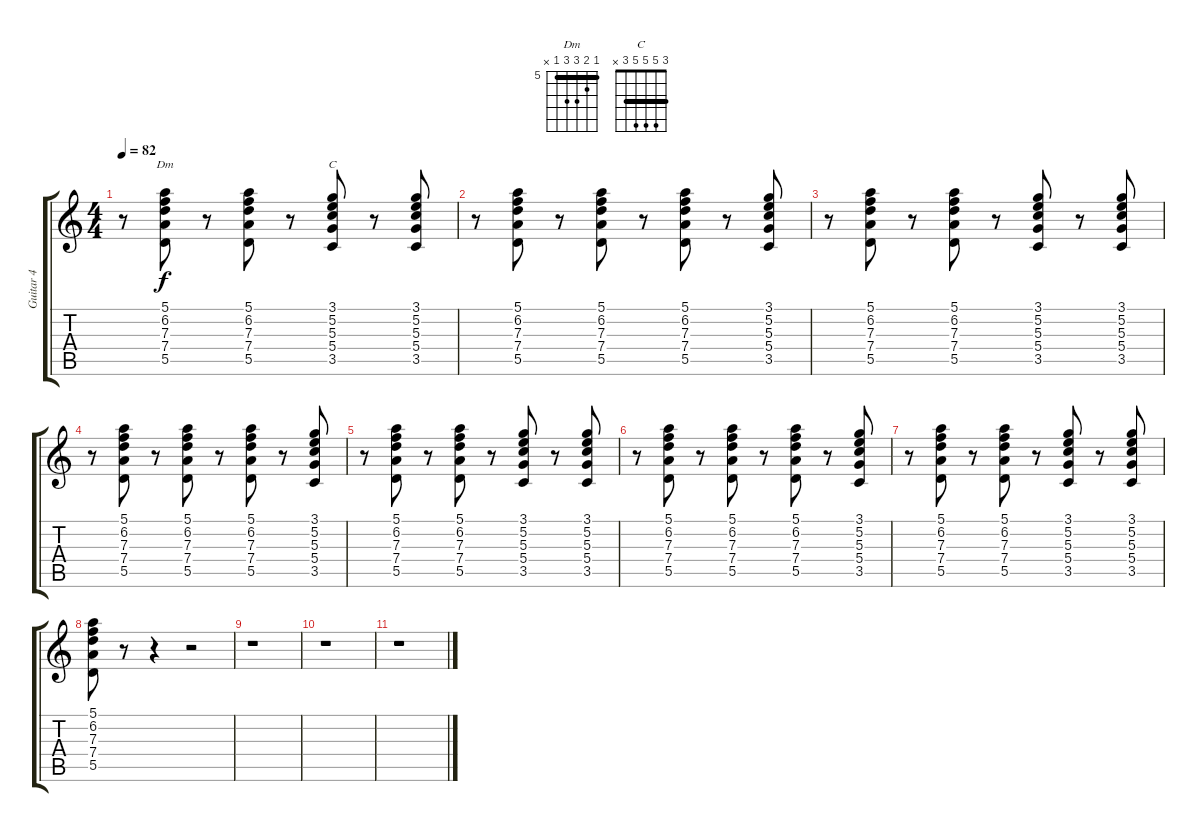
\track ("Guitar 4" "Guitar 4") {instrument electricguitarmuted}
\staff {score tabs}
\tuning (E4 B3 G3 D3 A2 E2) {hide}
\chord ("Dm" 5 6 7 7 5 x) {firstfret 5 barre 5}
\chord ("C" 3 5 5 5 3 x) {barre 3}
\ts (4 4)
\tempo 82
\clef g2
\ks c
r.8{dy f} (5.1 6.2 7.3 7.4 5.5).8{ch "Dm"} r.8 (5.1 6.2 7.3 7.4 5.5).8 r.8 (3.1 5.2 5.3 5.4 3.5).8{ch "C"} r.8 (3.1 5.2 5.3 5.4 3.5).8 |
r.8 (5.1 6.2 7.3 7.4 5.5).8 r.8 (5.1 6.2 7.3 7.4 5.5).8 r.8 (5.1 6.2 7.3 7.4 5.5).8 r.8 (3.1 5.2 5.3 5.4 3.5).8 |
r.8 (5.1 6.2 7.3 7.4 5.5).8 r.8 (5.1 6.2 7.3 7.4 5.5).8 r.8 (3.1 5.2 5.3 5.4 3.5).8 r.8 (3.1 5.2 5.3 5.4 3.5).8 |
r.8 (5.1 6.2 7.3 7.4 5.5).8 r.8 (5.1 6.2 7.3 7.4 5.5).8 r.8 (5.1 6.2 7.3 7.4 5.5).8 r.8 (3.1 5.2 5.3 5.4 3.5).8 |
r.8 (5.1 6.2 7.3 7.4 5.5).8 r.8 (5.1 6.2 7.3 7.4 5.5).8 r.8 (3.1 5.2 5.3 5.4 3.5).8 r.8 (3.1 5.2 5.3 5.4 3.5).8 |
r.8 (5.1 6.2 7.3 7.4 5.5).8 r.8 (5.1 6.2 7.3 7.4 5.5).8 r.8 (5.1 6.2 7.3 7.4 5.5).8 r.8 (3.1 5.2 5.3 5.4 3.5).8 |
r.8 (5.1 6.2 7.3 7.4 5.5).8 r.8 (5.1 6.2 7.3 7.4 5.5).8 r.8 (3.1 5.2 5.3 5.4 3.5).8 r.8 (3.1 5.2 5.3 5.4 3.5).8 |
(5.1 6.2 7.3 7.4 5.5).8 r.8 r.4 r.2 |
r.1 |
r.1 |
r.1
